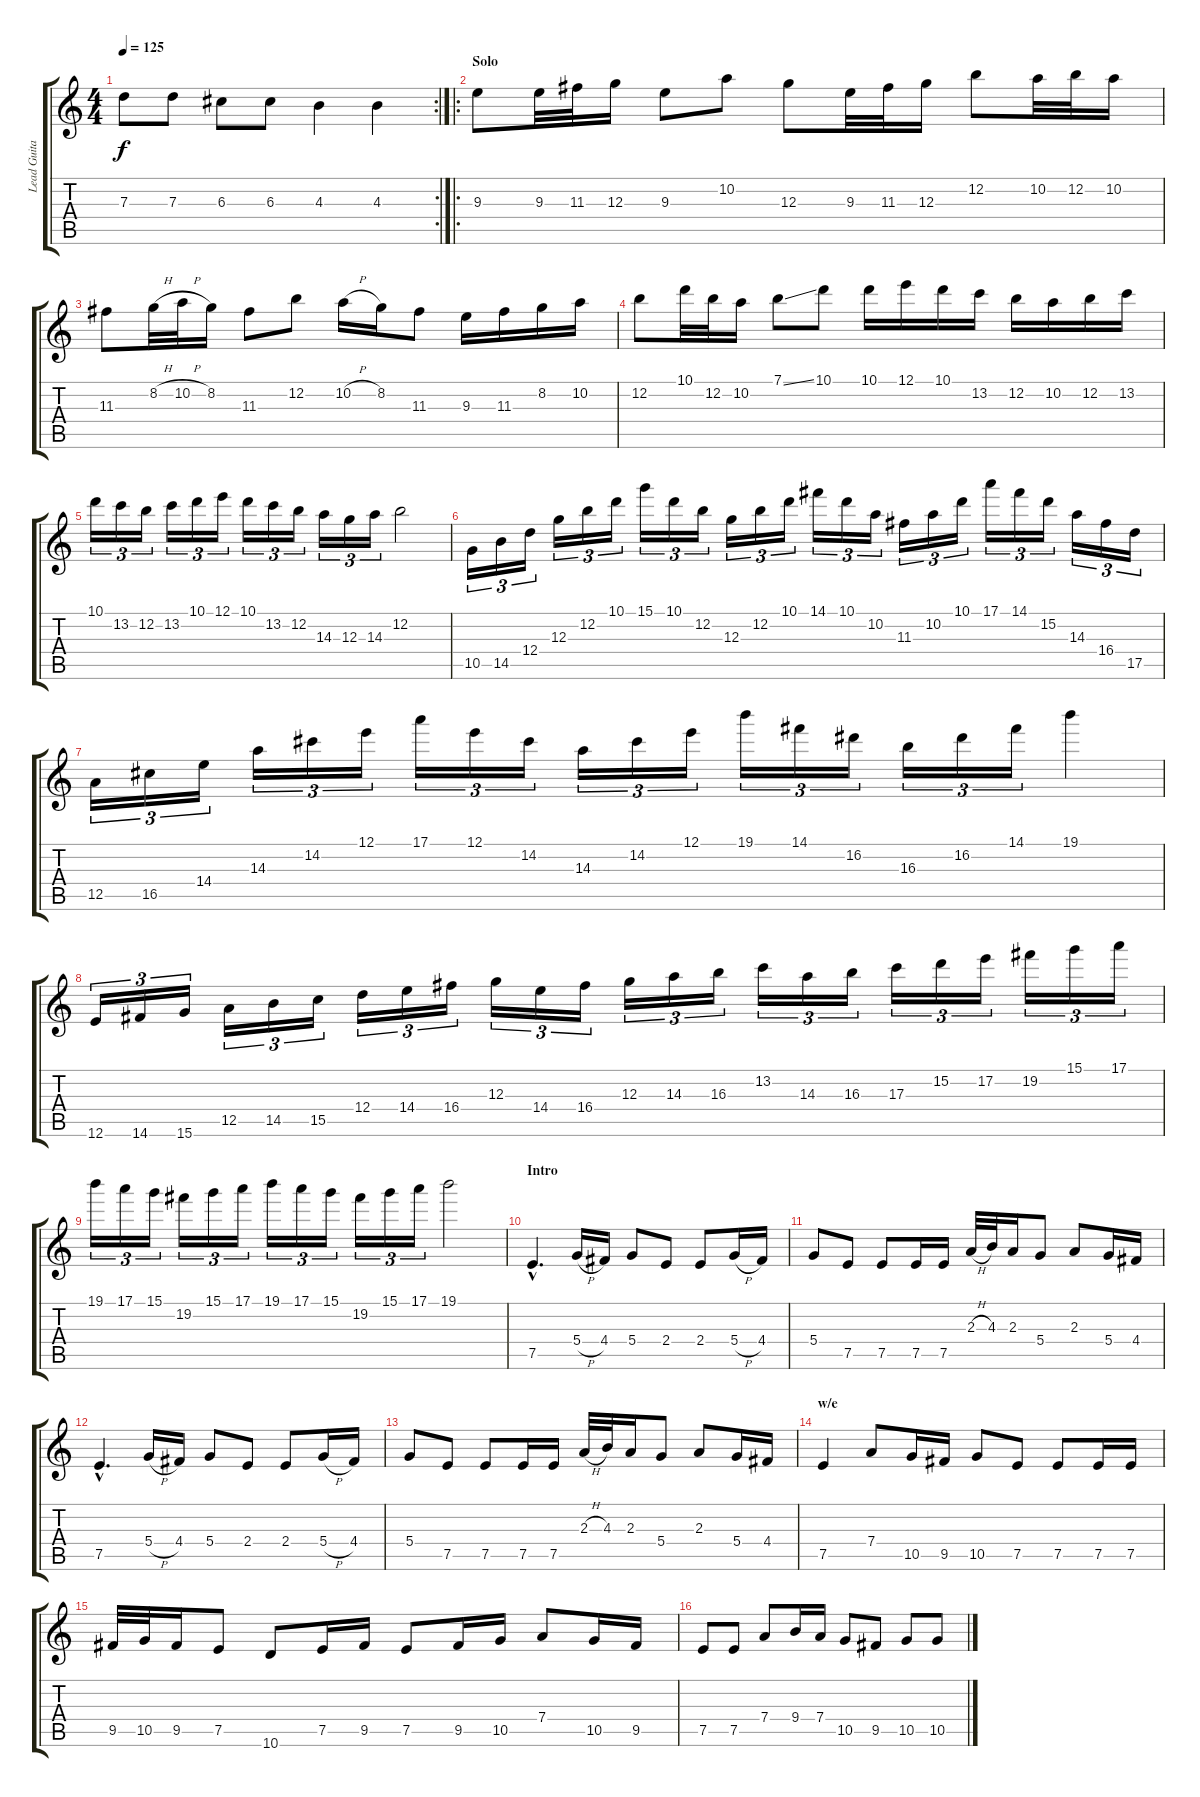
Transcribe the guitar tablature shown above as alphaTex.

\track ("Lead Guitar" "Lead Guita") {instrument distortionguitar}
\staff {score tabs}
\tuning (E4 B3 G3 D3 A2 E2) {hide}
\rc 2
\ts (4 4)
\tempo 125
\clef g2
\ks c
7.3.8{dy f} 7.3.8 6.3.8 6.3.8 4.3.4 4.3.4 |
\ro
\section ("" "Solo")
9.3.8 9.3.32 11.3.32 12.3.16 9.3.8 10.2.8 12.3.8 9.3.32 11.3.32 12.3.16 12.2.8 10.2.32 12.2.32 10.2.16 |
11.3.8 8.2{h}.32 10.2{h}.32 8.2.16 11.3.8 12.2.8 10.2{h}.16 8.2.16 11.3.8 9.3.16 11.3.16 8.2.16 10.2.16 |
12.2.8 10.1.32 12.2.32 10.2.16 7.1{ss}.8 10.1.8 10.1.16 12.1.16 10.1.16 13.2.16 12.2.16 10.2.16 12.2.16 13.2.16 |
10.1.16{tu (3 2)} 13.2.16{tu (3 2)} 12.2.16{tu (3 2)} 13.2.16{tu (3 2)} 10.1.16{tu (3 2)} 12.1.16{tu (3 2)} 10.1.16{tu (3 2)} 13.2.16{tu (3 2)} 12.2.16{tu (3 2)} 14.3.16{tu (3 2)} 12.3.16{tu (3 2)} 14.3.16{tu (3 2)} 12.2.2 |
10.5.16{tu (3 2)} 14.5.16{tu (3 2)} 12.4.16{tu (3 2)} 12.3.16{tu (3 2)} 12.2.16{tu (3 2)} 10.1.16{tu (3 2)} 15.1.16{tu (3 2)} 10.1.16{tu (3 2)} 12.2.16{tu (3 2)} 12.3.16{tu (3 2)} 12.2.16{tu (3 2)} 10.1.16{tu (3 2)} 14.1.16{tu (3 2)} 10.1.16{tu (3 2)} 10.2.16{tu (3 2)} 11.3.16{tu (3 2)} 10.2.16{tu (3 2)} 10.1.16{tu (3 2)} 17.1.16{tu (3 2)} 14.1.16{tu (3 2)} 15.2.16{tu (3 2)} 14.3.16{tu (3 2)} 16.4.16{tu (3 2)} 17.5.16{tu (3 2)} |
12.5.16{tu (3 2)} 16.5.16{tu (3 2)} 14.4.16{tu (3 2)} 14.3.16{tu (3 2)} 14.2.16{tu (3 2)} 12.1.16{tu (3 2)} 17.1.16{tu (3 2)} 12.1.16{tu (3 2)} 14.2.16{tu (3 2)} 14.3.16{tu (3 2)} 14.2.16{tu (3 2)} 12.1.16{tu (3 2)} 19.1.16{tu (3 2)} 14.1.16{tu (3 2)} 16.2.16{tu (3 2)} 16.3.16{tu (3 2)} 16.2.16{tu (3 2)} 14.1.16{tu (3 2)} 19.1.4 |
12.6.16{tu (3 2)} 14.6.16{tu (3 2)} 15.6.16{tu (3 2)} 12.5.16{tu (3 2)} 14.5.16{tu (3 2)} 15.5.16{tu (3 2)} 12.4.16{tu (3 2)} 14.4.16{tu (3 2)} 16.4.16{tu (3 2)} 12.3.16{tu (3 2)} 14.4.16{tu (3 2)} 16.4.16{tu (3 2)} 12.3.16{tu (3 2)} 14.3.16{tu (3 2)} 16.3.16{tu (3 2)} 13.2.16{tu (3 2)} 14.3.16{tu (3 2)} 16.3.16{tu (3 2)} 17.3.16{tu (3 2)} 15.2.16{tu (3 2)} 17.2.16{tu (3 2)} 19.2.16{tu (3 2)} 15.1.16{tu (3 2)} 17.1.16{tu (3 2)} |
19.1.16{tu (3 2)} 17.1.16{tu (3 2)} 15.1.16{tu (3 2)} 19.2.16{tu (3 2)} 15.1.16{tu (3 2)} 17.1.16{tu (3 2)} 19.1.16{tu (3 2)} 17.1.16{tu (3 2)} 15.1.16{tu (3 2)} 19.2.16{tu (3 2)} 15.1.16{tu (3 2)} 17.1.16{tu (3 2)} 19.1.2 |
\section ("" "Intro")
7.5{hac}.4{d volume 13 instrument acousticguitarsteel} 5.4{h}.16 4.4.16 5.4.8 2.4.8 2.4.8 5.4{h}.16 4.4.16 |
5.4.8 7.5.8 7.5.8 7.5.16 7.5.16 2.3{h}.32 4.3.32 2.3.16 5.4.8 2.3.8 5.4.16 4.4.16 |
7.5{hac}.4{d volume 13 instrument acousticguitarsteel} 5.4{h}.16 4.4.16 5.4.8 2.4.8 2.4.8 5.4{h}.16 4.4.16 |
5.4.8 7.5.8 7.5.8 7.5.16 7.5.16 2.3{h}.32 4.3.32 2.3.16 5.4.8 2.3.8 5.4.16 4.4.16 |
\section ("" "w/e")
7.5.4{volume 16 instrument distortionguitar} 7.4.8 10.5.16 9.5.16 10.5.8 7.5.8 7.5.8 7.5.16 7.5.16 |
9.5.32 10.5.32 9.5.16 7.5.8 10.6.8 7.5.16 9.5.16 7.5.8 9.5.16 10.5.16 7.4.8 10.5.16 9.5.16 |
7.5.8 7.5.8 7.4.8 9.4.16 7.4.16 10.5.8 9.5.8 10.5.8 10.5.8
